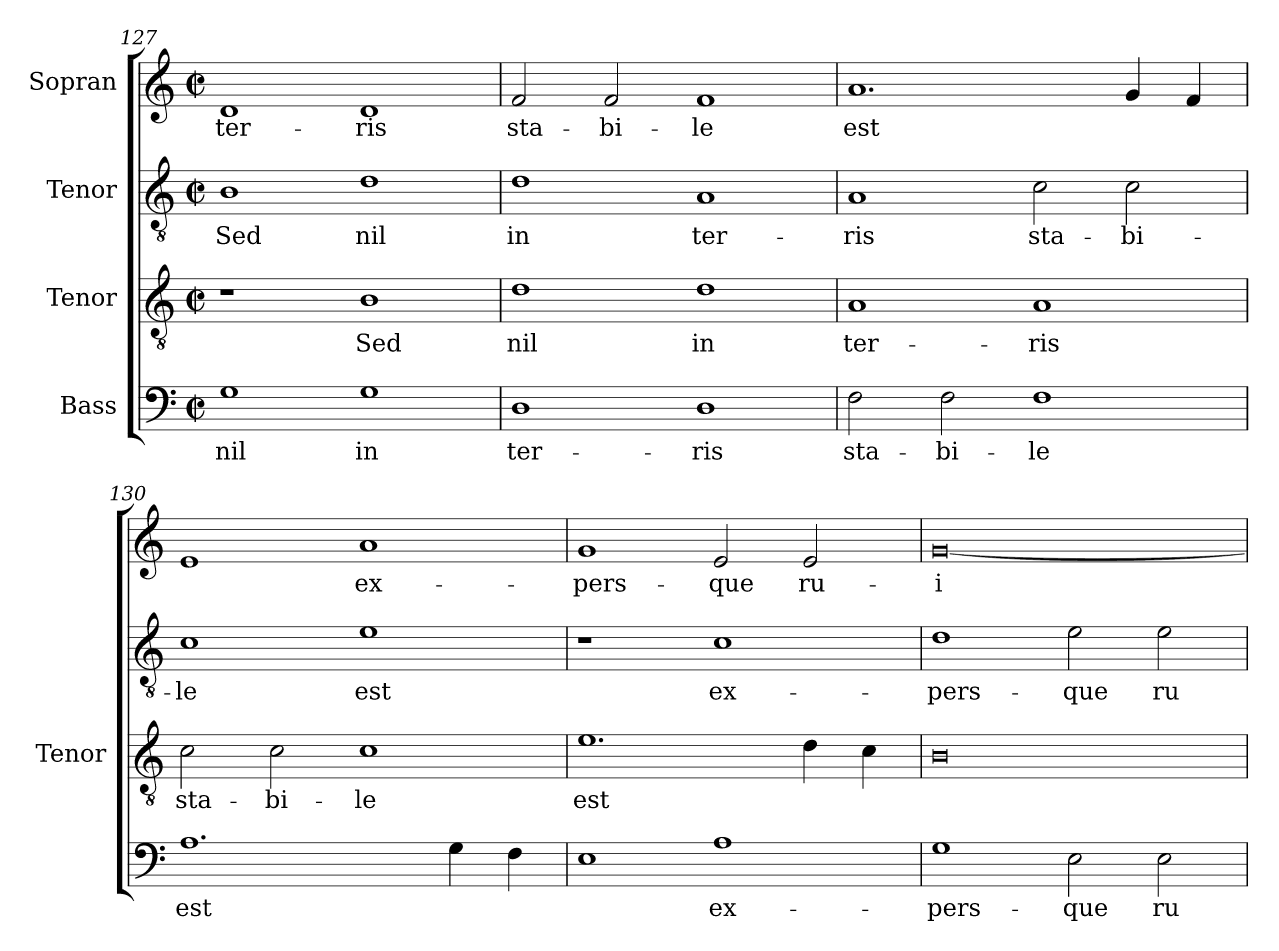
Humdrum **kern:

**kern	**text	**kern	**text	**kern	**text	**kern	**text
*part4	*part4	*part3	*part3	*part2	*part2	*part1	*part1
*staff4	*staff4	*staff3	*staff3	*staff2	*staff2	*staff1	*staff1
*I"Bass	*	*I"Tenor	*	*I"Tenor	*	*I"Sopran	*
*	*	*I'Tenor	*	*	*	*	*
!!LO:LB:g=z
*clefF4	*	*clefGv2	*	*clefGv2	*	*clefG2	*
*	*	*ITrd7c12	*	*ITrd7c12	*	*	*
*k[]	*	*k[]	*	*k[]	*	*k[]	*
*M2/2	*	*M2/2	*	*M2/2	*	*M2/2	*
*met(c|)	*	*met(c|)	*	*met(c|)	*	*met(c|)	*
=127	=127	=127	=127	=127	=127	=127	=127
!	!LO:LY:b:color=#000000	!	!	!	!	!	!
!	!	!	!	!	!LO:LY:b:color=#000000	!	!
!	!	!	!	!	!	!	!LO:LY:b:color=#000000
1Gi	nil	1r	.	1BBi	Sed	1di	ter-
!	!LO:LY:b:color=#000000	!	!	!	!	!	!
!	!	!	!LO:LY:b:color=#000000	!	!	!	!
!	!	!	!	!	!LO:LY:b:color=#000000	!	!
!	!	!	!	!	!	!	!LO:LY:b:color=#000000
1Gi	in	1BBi	Sed	1Di	nil	1di	-ris
=128	=128	=128	=128	=128	=128	=128	=128
!	!LO:LY:b:color=#000000	!	!	!	!	!	!
!	!	!	!LO:LY:b:color=#000000	!	!	!	!
!	!	!	!	!	!LO:LY:b:color=#000000	!	!
!	!	!	!	!	!	!	!LO:LY:b:color=#000000
1Di	ter-	1Di	nil	1Di	in	2fi/	sta-
!	!	!	!	!	!	!	!LO:LY:b:color=#000000
.	.	.	.	.	.	2fi/	-bi-
!	!LO:LY:b:color=#000000	!	!	!	!	!	!
!	!	!	!LO:LY:b:color=#000000	!	!	!	!
!	!	!	!	!	!LO:LY:b:color=#000000	!	!
!	!	!	!	!	!	!	!LO:LY:b:color=#000000
1Di	-ris	1Di	in	1AAi	ter-	1fi	-le
=129	=129	=129	=129	=129	=129	=129	=129
!	!LO:LY:b:color=#000000	!	!	!	!	!	!
!	!	!	!LO:LY:b:color=#000000	!	!	!	!
!	!	!	!	!	!LO:LY:b:color=#000000	!	!
!	!	!	!	!	!	!	!LO:LY:b:color=#000000
2Fi\	sta-	1AAi	ter-	1AAi	-ris	1.ai	est
!	!LO:LY:b:color=#000000	!	!	!	!	!	!
2Fi\	-bi-	.	.	.	.	.	.
!	!LO:LY:b:color=#000000	!	!	!	!	!	!
!	!	!	!LO:LY:b:color=#000000	!	!	!	!
!	!	!	!	!	!LO:LY:b:color=#000000	!	!
1Fi	-le	1AAi	-ris	2Ci\	sta-	.	.
!	!	!	!	!	!LO:LY:b:color=#000000	!	!
.	.	.	.	2Ci\	-bi-	4gi/	.
.	.	.	.	.	.	4fi/	.
=130	=130	=130	=130	=130	=130	=130	=130
!	!LO:LY:b:color=#000000	!	!	!	!	!	!
!	!	!	!LO:LY:b:color=#000000	!	!	!	!
!	!	!	!	!	!LO:LY:b:color=#000000	!	!
1.Ai	est	2Ci\	sta-	1Ci	-le	1ei	.
!	!	!	!LO:LY:b:color=#000000	!	!	!	!
.	.	2Ci\	-bi-	.	.	.	.
!	!	!	!LO:LY:b:color=#000000	!	!	!	!
!	!	!	!	!	!LO:LY:b:color=#000000	!	!
!	!	!	!	!	!	!	!LO:LY:b:color=#000000
.	.	1Ci	-le	1Ei	est	1ai	ex-
4Gi\	.	.	.	.	.	.	.
4Fi\	.	.	.	.	.	.	.
=131	=131	=131	=131	=131	=131	=131	=131
!	!	!	!LO:LY:b:color=#000000	!	!	!	!
!	!	!	!	!	!	!	!LO:LY:b:color=#000000
1Ei	.	1.Ei	est	1r	.	1gi	-pers-
!	!LO:LY:b:color=#000000	!	!	!	!	!	!
!	!	!	!	!	!LO:LY:b:color=#000000	!	!
!	!	!	!	!	!	!	!LO:LY:b:color=#000000
1Ai	ex-	.	.	1Ci	ex-	2ei/	-que
!	!	!	!	!	!	!	!LO:LY:b:color=#000000
.	.	4Di\	.	.	.	2ei/	ru-
.	.	4Ci\	.	.	.	.	.
=132	=132	=132	=132	=132	=132	=132	=132
!	!LO:LY:b:color=#000000	!	!	!	!	!	!
!	!	!	!	!	!LO:LY:b:color=#000000	!	!
!	!	!	!	!	!	!	!LO:LY:b:color=#000000
1Gi	-pers-	0BBi	.	1Di	-pers-	[<0gi	-i-
!	!LO:LY:b:color=#000000	!	!	!	!	!	!
!	!	!	!	!	!LO:LY:b:color=#000000	!	!
2Ei\	-que	.	.	2Ei\	-que	.	.
!	!LO:LY:b:color=#000000	!	!	!	!	!	!
!	!	!	!	!	!LO:LY:b:color=#000000	!	!
2Ei\	ru-	.	.	2Ei\	ru-	.	.
=	=	=	=	=	=	=	=
*-	*-	*-	*-	*-	*-	*-	*-
